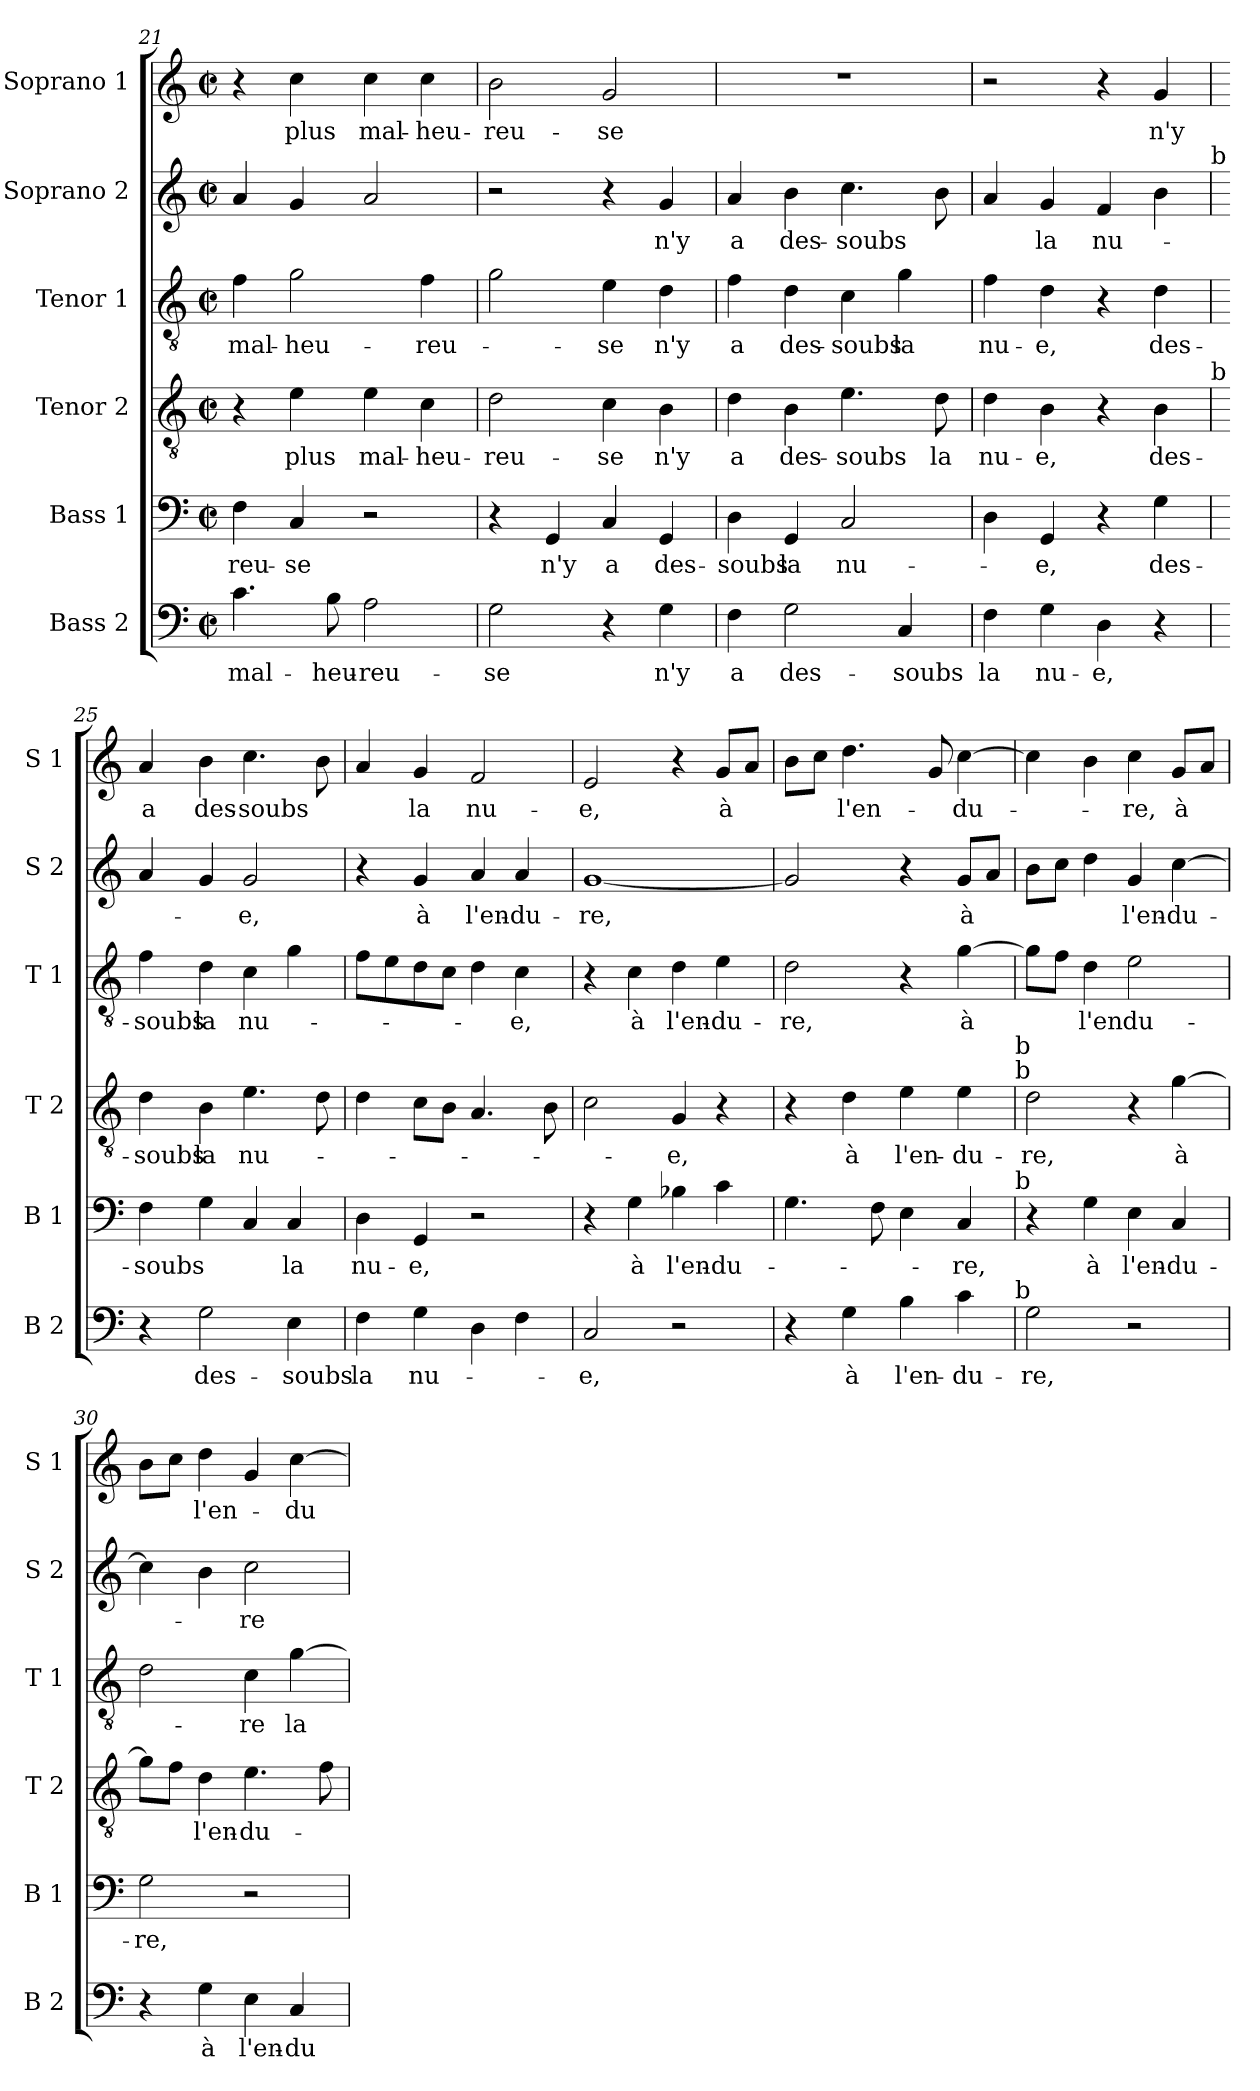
**kern	**text	**kern	**text	**kern	**text	**kern	**text	**kern	**text	**kern	**text
*part6	*part6	*part5	*part5	*part4	*part4	*part3	*part3	*part2	*part2	*part1	*part1
*staff6	*staff6	*staff5	*staff5	*staff4	*staff4	*staff3	*staff3	*staff2	*staff2	*staff1	*staff1
*I"Bass 2	*	*I"Bass 1	*	*I"Tenor 2	*	*I"Tenor 1	*	*I"Soprano 2	*	*I"Soprano 1	*
*I'B 2	*	*I'B 1	*	*I'T 2	*	*I'T 1	*	*I'S 2	*	*I'S 1	*
*clefF4	*	*clefF4	*	*clefGv2	*	*clefGv2	*	*clefG2	*	*clefG2	*
*k[]	*	*k[]	*	*k[]	*	*k[]	*	*k[]	*	*k[]	*
*C:	*	*C:	*	*C:	*	*C:	*	*C:	*	*C:	*
*M2/2	*	*M2/2	*	*M2/2	*	*M2/2	*	*M2/2	*	*M2/2	*
*met(c|)	*	*met(c|)	*	*met(c|)	*	*met(c|)	*	*met(c|)	*	*met(c|)	*
=21	=21	=21	=21	=21	=21	=21	=21	=21	=21	=21	=21
4.c\	mal-	4F\	-reu-	4r	.	4f\	mal-	4a/	.	4r	.
.	.	4C/	-se	4e\	plus	2g\	-heu-	4g/	.	4cc\	plus
8B\	-heu-	.	.	.	.	.	.	.	.	.	.
2A\	-reu-	2r	.	4e\	mal-	.	.	2a/	.	4cc\	mal-
.	.	.	.	4c\	-heu-	4f\	-reu-	.	.	4cc\	-heu-
=22	=22	=22	=22	=22	=22	=22	=22	=22	=22	=22	=22
2G\	-se	4r	.	2d\	-reu-	2g\	.	2r	.	2b\	-reu-
.	.	4GG/	n'y	.	.	.	.	.	.	.	.
4r	.	4C/	a	4c\	-se	4e\	-se	4r	.	2g/	-se
4G\	n'y	4GG/	des-	4B\	n'y	4d\	n'y	4g/	n'y	.	.
=23	=23	=23	=23	=23	=23	=23	=23	=23	=23	=23	=23
4F\	a	4D\	-soubs	4d\	a	4f\	a	4a/	a	1r	.
2G\	des-	4GG/	la	4B\	des-	4d\	des-	4b\	des-	.	.
.	.	2C/	nu-	4.e\	-soubs	4c\	-soubs	4.cc\	-soubs	.	.
4C/	-soubs	.	.	.	.	4g\	la	.	.	.	.
.	.	.	.	8d\	la	.	.	8b\	.	.	.
=24	=24	=24	=24	=24	=24	=24	=24	=24	=24	=24	=24
4F\	la	4D\	.	4d\	nu-	4f\	nu-	4a/	.	2r	.
4G\	nu-	4GG/	-e,	4B\	-e,	4d\	-e,	4g/	la	.	.
4D\	-e,	4r	.	4r	.	4r	.	4f/	nu-	4r	.
4r	.	4G\	des-	4B\	des-	4d\	des-	4b\	.	4g/	n'y
!	!	!	!	!	!	!	!	!LO:TX:a:t=b	!	!	!
!	!	!	!	!LO:TX:a:t=b	!	!	!	!	!	!	!
!!LO:PB:g=z
=25	=25	=25	=25	=25	=25	=25	=25	=25	=25	=25	=25
4r	.	4F\	-soubs	4d\	-soubs	4f\	-soubs	4a/	.	4a/	a
2G\	des-	4G\	.	4B\	la	4d\	la	4g/	.	4b\	des-
.	.	4C/	.	4.e\	nu-	4c\	nu-	2g/	-e,	4.cc\	-soubs
4E\	-soubs	4C/	la	.	.	4g\	.	.	.	.	.
.	.	.	.	8d\	.	.	.	.	.	8b\	.
=26	=26	=26	=26	=26	=26	=26	=26	=26	=26	=26	=26
4F\	la	4D\	nu-	4d\	.	8f\L	.	4r	.	4a/	.
.	.	.	.	.	.	8e\	.	.	.	.	.
4G\	nu-	4GG/	-e,	8c\L	.	8d\	.	4g/	à	4g/	la
.	.	.	.	8B\J	.	8c\J	.	.	.	.	.
4D\	.	2r	.	4.A/	.	4d\	.	4a/	l'en-	2f/	nu-
4F\	.	.	.	.	.	4c\	-e,	4a/	-du-	.	.
.	.	.	.	8B\	.	.	.	.	.	.	.
=27	=27	=27	=27	=27	=27	=27	=27	=27	=27	=27	=27
2C/	-e,	4r	.	2c\	.	4r	.	[1g	-re,	2e/	-e,
.	.	4G\	à	.	.	4c\	à	.	.	.	.
2r	.	4B-X\	l'en-	4G/	-e,	4d\	l'en-	.	.	4r	.
.	.	4c\	-du-	4r	.	4e\	-du-	.	.	8g/L	à
.	.	.	.	.	.	.	.	.	.	8a/J	.
=28	=28	=28	=28	=28	=28	=28	=28	=28	=28	=28	=28
4r	.	4.G\	.	4r	.	2d\	-re,	2g/]	.	8b\L	.
.	.	.	.	.	.	.	.	.	.	8cc\J	.
4G\	à	.	.	4d\	à	.	.	.	.	4.dd\	l'en-
.	.	8F\	.	.	.	.	.	.	.	.	.
4B\	l'en-	4E\	.	4e\	l'en-	4r	.	4r	.	.	.
.	.	.	.	.	.	.	.	.	.	8g/	.
4c\	-du-	4C/	-re,	4e\	-du-	[4g\	à	8g/L	à	[4cc\	-du-
.	.	.	.	.	.	.	.	8a/J	.	.	.
!	!	!	!	!LO:TX:a:t=b	!	!	!	!	!	!	!
!	!	!	!	!LO:TX:a:t=b	!	!	!	!	!	!	!
!	!	!LO:TX:a:t=b	!	!	!	!	!	!	!	!	!
!LO:TX:a:t=b	!	!	!	!	!	!	!	!	!	!	!
=29	=29	=29	=29	=29	=29	=29	=29	=29	=29	=29	=29
2G\	-re,	4r	.	2d\	-re,	8g\L]	.	8b\L	.	4cc\]	.
.	.	.	.	.	.	8f\J	.	8cc\J	.	.	.
.	.	4G\	à	.	.	4d\	l'en	4dd\	.	4b\	.
2r	.	4E\	l'en-	4r	.	2e\	du-	4g/	l'en-	4cc\	-re,
.	.	4C/	-du-	[4g\	à	.	.	[4cc\	-du-	8g/L	à
.	.	.	.	.	.	.	.	.	.	8a/J	.
=30	=30	=30	=30	=30	=30	=30	=30	=30	=30	=30	=30
4r	.	2G\	-re,	8g\L]	.	2d\	.	4cc\]	.	8b\L	.
.	.	.	.	8f\J	.	.	.	.	.	8cc\J	.
4G\	à	.	.	4d\	l'en-	.	.	4b\	.	4dd\	l'en-
4E\	l'en-	2r	.	4.e\	-du-	4c\	-re	2cc\	-re	4g/	.
4C/	-du-	.	.	.	.	[4g\	la	.	.	[4cc\	-du-
.	.	.	.	8f\	.	.	.	.	.	.	.
=	=	=	=	=	=	=	=	=	=	=	=
*-	*-	*-	*-	*-	*-	*-	*-	*-	*-	*-	*-
